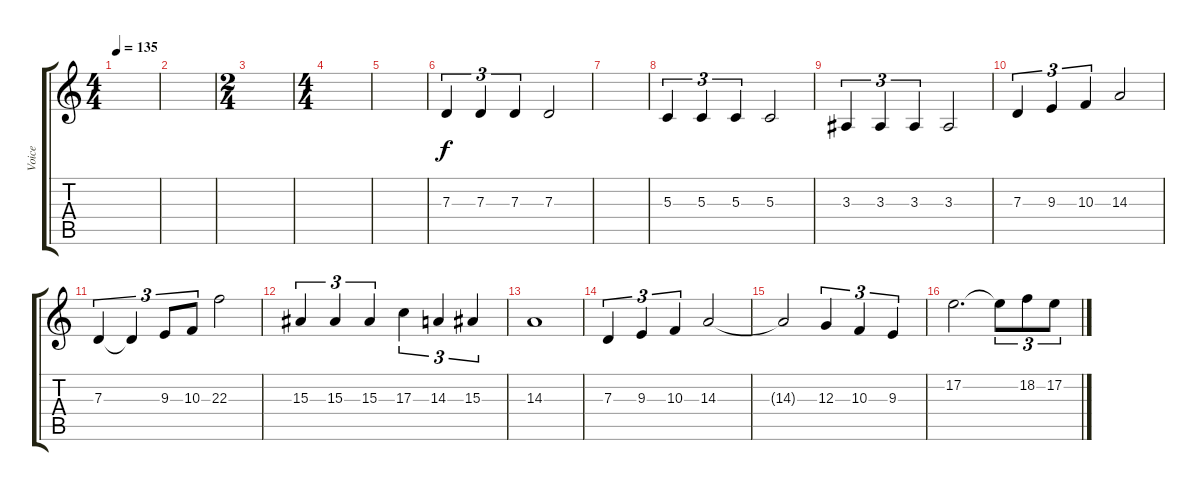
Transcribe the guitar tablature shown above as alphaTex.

\track ("Voice" "Voice") {instrument tenorsax}
\staff {score tabs}
\tuning (E4 B3 G3 D3 A2 E2) {hide}
\ts (4 4)
\tempo 135
\clef g2
\ks c
|
|
\ts (2 4)
|
\ts (4 4)
|
|
7.3.4{tu (3 2) volume 9 instrument oboe} 7.3.4{tu (3 2)} 7.3.4{tu (3 2)} 7.3.2 |
|
5.3.4{tu (3 2)} 5.3.4{tu (3 2)} 5.3.4{tu (3 2)} 5.3.2 |
3.3.4{tu (3 2)} 3.3.4{tu (3 2)} 3.3.4{tu (3 2)} 3.3.2 |
7.3.4{tu (3 2) volume 13 instrument tenorsax} 9.3.4{tu (3 2)} 10.3.4{tu (3 2)} 14.3.2 |
7.3.4{tu (3 2)} 7.3{t}.4{tu (3 2)} 9.3.8{tu (3 2)} 10.3.8{tu (3 2)} 22.3.2 |
15.3.4{tu (3 2)} 15.3.4{tu (3 2)} 15.3.4{tu (3 2)} 17.3.4{tu (3 2)} 14.3.4{tu (3 2)} 15.3.4{tu (3 2)} |
14.3.1 |
7.3.4{tu (3 2) volume 16 instrument tenorsax} 9.3.4{tu (3 2)} 10.3.4{tu (3 2)} 14.3.2 |
14.3{t}.2 12.3.4{tu (3 2)} 10.3.4{tu (3 2)} 9.3.4{tu (3 2)} |
17.2.2{d} 17.2{t}.8{tu (3 2)} 18.2.8{tu (3 2)} 17.2.8{tu (3 2)}
